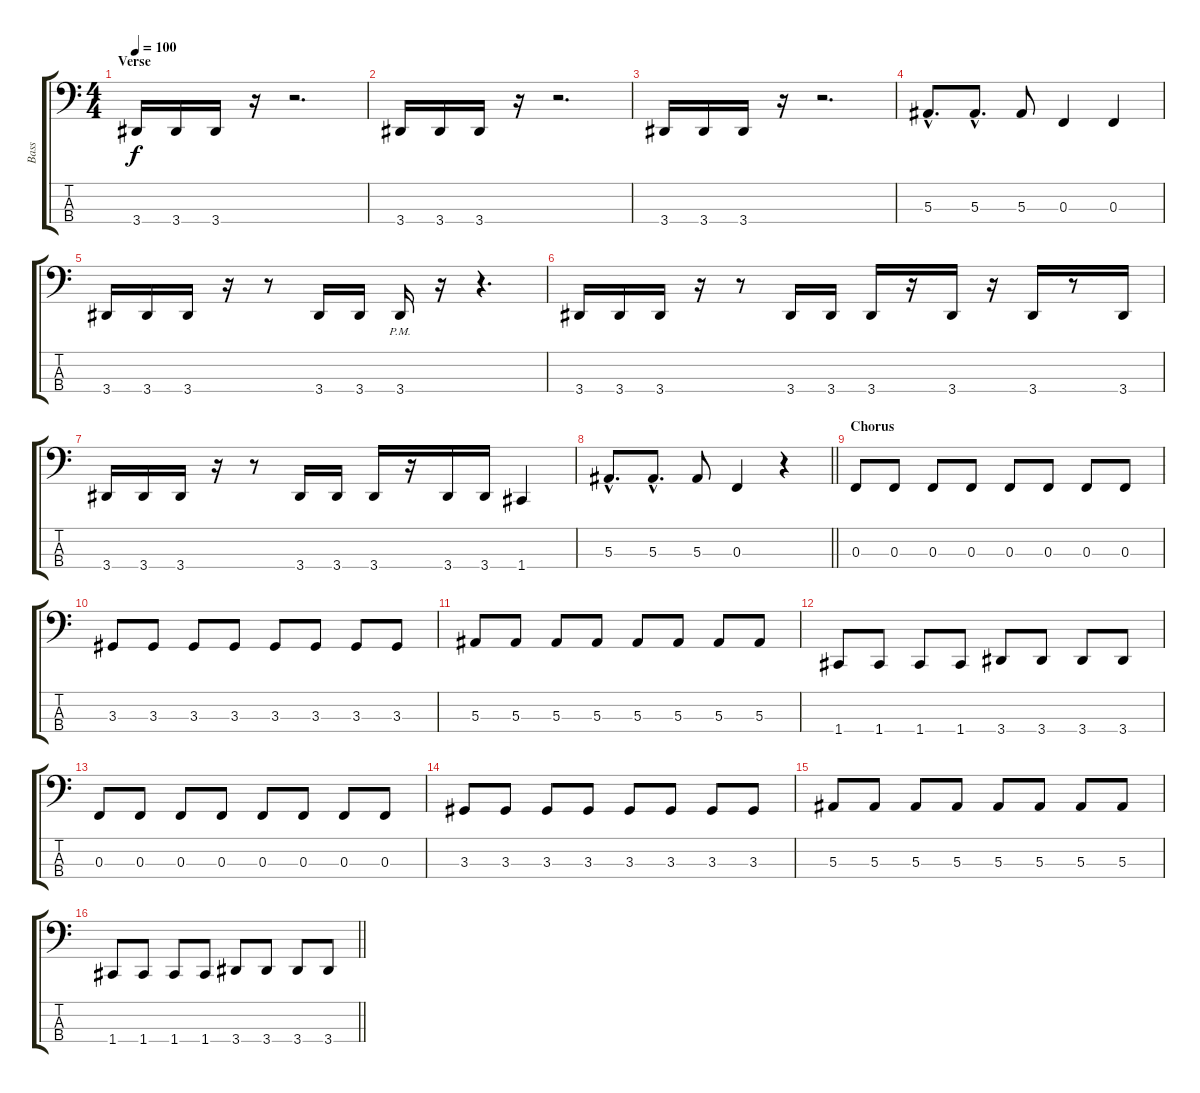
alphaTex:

\track ("Bass" "Bass") {instrument electricbassfinger}
\staff {score tabs}
\tuning (Eb2 Bb1 F1 C1) {hide}
\ts (4 4)
\section ("" "Verse")
\tempo 100
\clef f4
\ks c
3.4.16{dy f} 3.4.16 3.4.16 r.16 r.2{d} |
3.4.16 3.4.16 3.4.16 r.16 r.2{d} |
3.4.16 3.4.16 3.4.16 r.16 r.2{d} |
5.3{hac}.8{d} 5.3{hac}.8{d} 5.3.8 0.3.4 0.3.4 |
3.4.16 3.4.16 3.4.16 r.16 r.8 3.4.16 3.4.16 3.4{pm}.16 r.16 r.4{d} |
3.4.16 3.4.16 3.4.16 r.16 r.8 3.4.16 3.4.16 3.4.16 r.16 3.4.16 r.16 3.4.16 r.8 3.4.16 |
3.4.16 3.4.16 3.4.16 r.16 r.8 3.4.16 3.4.16 3.4.16 r.16 3.4.16 3.4.16 1.4.4 |
\barLineRight lightlight
5.3{hac}.8{d} 5.3{hac}.8{d} 5.3.8 0.3.4 r.4 |
\section ("" "Chorus")
0.3.8 0.3.8 0.3.8 0.3.8 0.3.8 0.3.8 0.3.8 0.3.8 |
3.3.8 3.3.8 3.3.8 3.3.8 3.3.8 3.3.8 3.3.8 3.3.8 |
5.3.8 5.3.8 5.3.8 5.3.8 5.3.8 5.3.8 5.3.8 5.3.8 |
1.4.8 1.4.8 1.4.8 1.4.8 3.4.8 3.4.8 3.4.8 3.4.8 |
0.3.8 0.3.8 0.3.8 0.3.8 0.3.8 0.3.8 0.3.8 0.3.8 |
3.3.8 3.3.8 3.3.8 3.3.8 3.3.8 3.3.8 3.3.8 3.3.8 |
5.3.8 5.3.8 5.3.8 5.3.8 5.3.8 5.3.8 5.3.8 5.3.8 |
\barLineRight lightlight
1.4.8 1.4.8 1.4.8 1.4.8 3.4.8 3.4.8 3.4.8 3.4.8
